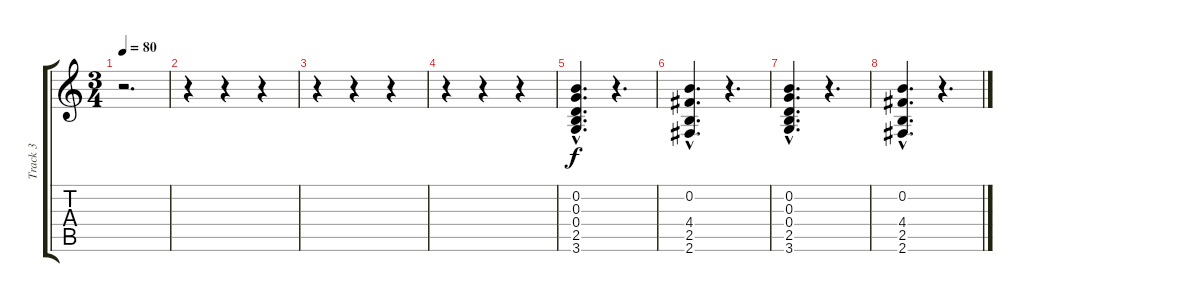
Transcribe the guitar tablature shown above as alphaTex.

\track ("Track 3" "Track 3") {instrument distortionguitar}
\staff {score tabs}
\tuning (E4 B3 G3 D3 A2 E2) {hide}
\ts (3 4)
\tempo 80
\clef g2
\ks c
r.2{d dy f instrument distortionguitar} |
r.4 r.4 r.4 |
r.4 r.4 r.4 |
r.4 r.4 r.4 |
(0.2{hac} 0.3{hac} 0.4{hac} 2.5{hac} 3.6{hac}).4{d} r.4{d} |
(0.2{hac} 4.4{hac} 2.5{hac} 2.6{hac}).4{d} r.4{d} |
(0.2{hac} 0.3{hac} 0.4{hac} 2.5{hac} 3.6{hac}).4{d} r.4{d} |
(0.2{hac} 4.4{hac} 2.5{hac} 2.6{hac}).4{d} r.4{d}
